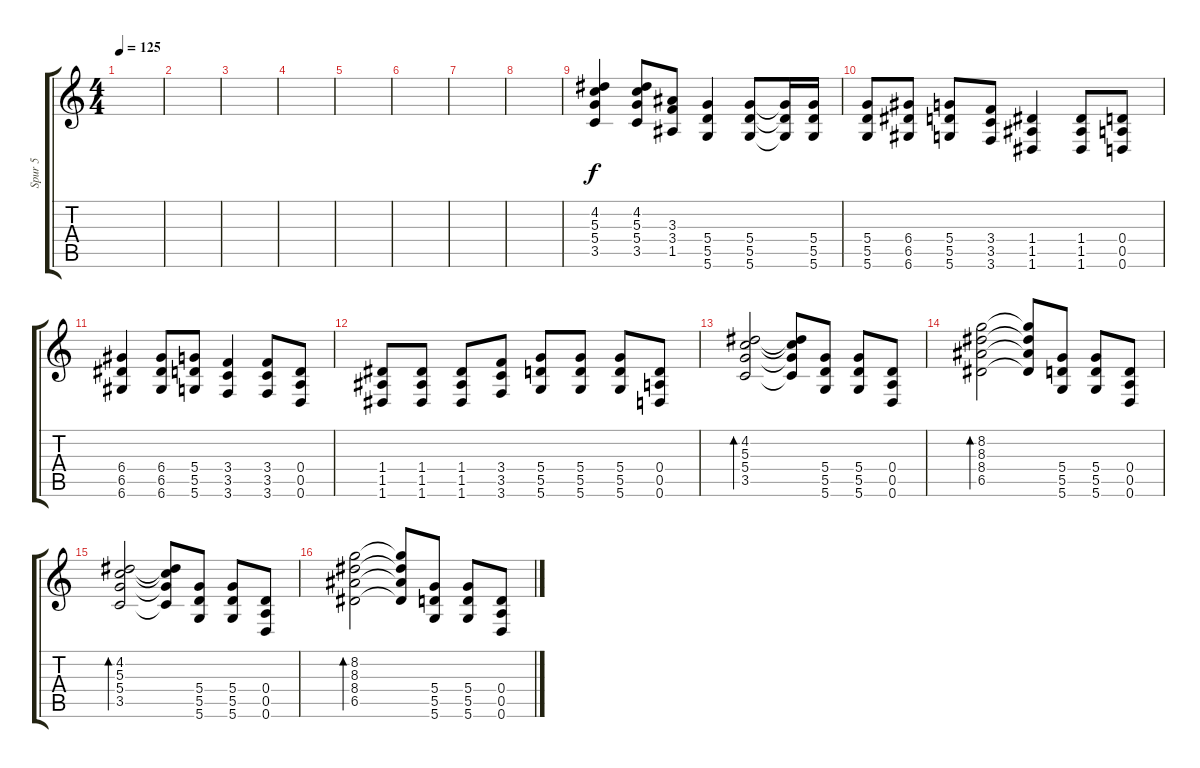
\track ("Spur 5" "Spur 5") {instrument overdrivenguitar}
\staff {score tabs}
\tuning (E4 B3 G3 D3 A2 D2) {hide}
\ts (4 4)
\tempo 125
\clef g2
\ks c
|
|
|
|
|
|
|
|
(4.2 5.3 5.4 3.5).4 (4.2 5.3 5.4 3.5).8 (3.3 3.4 1.5).8 (5.4 5.5 5.6).4 (5.4 5.5 5.6).8 (5.4{t} 5.5{t} 5.6{t}).16 (5.4 5.5 5.6).16 |
(5.4 5.5 5.6).8 (6.4 6.5 6.6).8 (5.4 5.5 5.6).8 (3.4 3.5 3.6).8 (1.4 1.5 1.6).4 (1.4 1.5 1.6).8 (0.4 0.5 0.6).8 |
(6.4 6.5 6.6).4 (6.4 6.5 6.6).8 (5.4 5.5 5.6).8 (3.4 3.5 3.6).4 (3.4 3.5 3.6).8 (0.4 0.5 0.6).8 |
(1.4 1.5 1.6).8 (1.4 1.5 1.6).8 (1.4 1.5 1.6).8 (3.4 3.5 3.6).8 (5.4 5.5 5.6).8 (5.4 5.5 5.6).8 (5.4 5.5 5.6).8 (0.4 0.5 0.6).8 |
(4.2 5.3 5.4 3.5).2{bd 30} (4.2{t} 5.3{t} 5.4{t} 3.5{t}).8 (5.4 5.5 5.6).8 (5.4 5.5 5.6).8 (0.4 0.5 0.6).8 |
(8.2 8.3 8.4 6.5).2{bd 60} (8.2{t} 8.3{t} 8.4{t} 6.5{t}).8 (5.4 5.5 5.6).8 (5.4 5.5 5.6).8 (0.4 0.5 0.6).8 |
(4.2 5.3 5.4 3.5).2{bd 30} (4.2{t} 5.3{t} 5.4{t} 3.5{t}).8 (5.4 5.5 5.6).8 (5.4 5.5 5.6).8 (0.4 0.5 0.6).8 |
(8.2 8.3 8.4 6.5).2{bd 60} (8.2{t} 8.3{t} 8.4{t} 6.5{t}).8 (5.4 5.5 5.6).8 (5.4 5.5 5.6).8 (0.4 0.5 0.6).8
